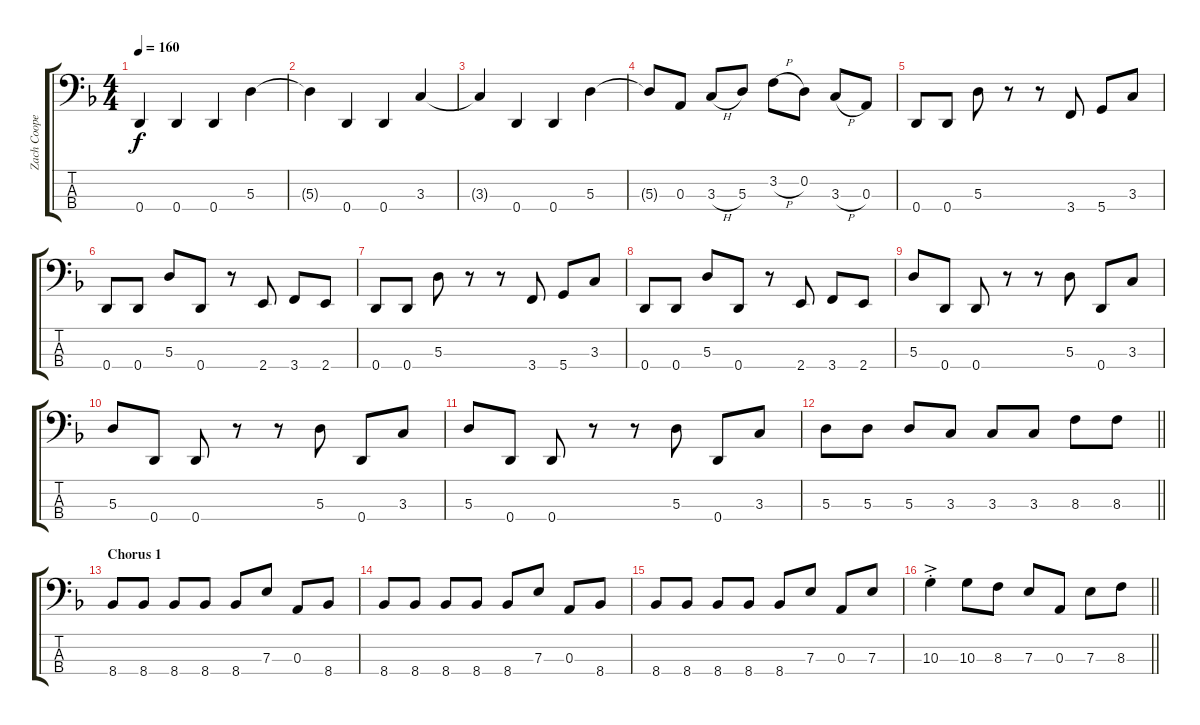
\track ("Zach Cooper" "Zach Coope") {instrument electricbassfinger}
\staff {score tabs}
\tuning (G2 D2 A1 D1) {hide}
\ts (4 4)
\tempo 160
\clef f4
\ks dminor
0.4.4{dy f} 0.4.4 0.4.4 5.3.4 |
5.3{t}.4 0.4.4 0.4.4 3.3.4 |
3.3{t}.4 0.4.4 0.4.4 5.3.4 |
5.3{t}.8 0.3.8 3.3{h}.8 5.3.8 3.2{h}.8 0.2.8 3.3{h}.8 0.3.8 |
0.4.8 0.4.8 5.3.8 r.8 r.8 3.4.8 5.4.8 3.3.8 |
0.4.8 0.4.8 5.3.8 0.4.8 r.8 2.4.8 3.4.8 2.4.8 |
0.4.8 0.4.8 5.3.8 r.8 r.8 3.4.8 5.4.8 3.3.8 |
0.4.8 0.4.8 5.3.8 0.4.8 r.8 2.4.8 3.4.8 2.4.8 |
5.3.8 0.4.8 0.4.8 r.8 r.8 5.3.8 0.4.8 3.3.8 |
5.3.8 0.4.8 0.4.8 r.8 r.8 5.3.8 0.4.8 3.3.8 |
5.3.8 0.4.8 0.4.8 r.8 r.8 5.3.8 0.4.8 3.3.8 |
\barLineRight lightlight
5.3.8 5.3.8 5.3.8 3.3.8 3.3.8 3.3.8 8.3.8 8.3.8 |
\section ("" "Chorus 1")
8.4.8 8.4.8 8.4.8 8.4.8 8.4.8 7.3.8 0.3.8 8.4.8 |
8.4.8 8.4.8 8.4.8 8.4.8 8.4.8 7.3.8 0.3.8 8.4.8 |
8.4.8 8.4.8 8.4.8 8.4.8 8.4.8 7.3.8 0.3.8 7.3.8 |
\barLineRight lightlight
10.3{ac st}.4 10.3.8 8.3.8 7.3.8 0.3.8 7.3.8 8.3.8
